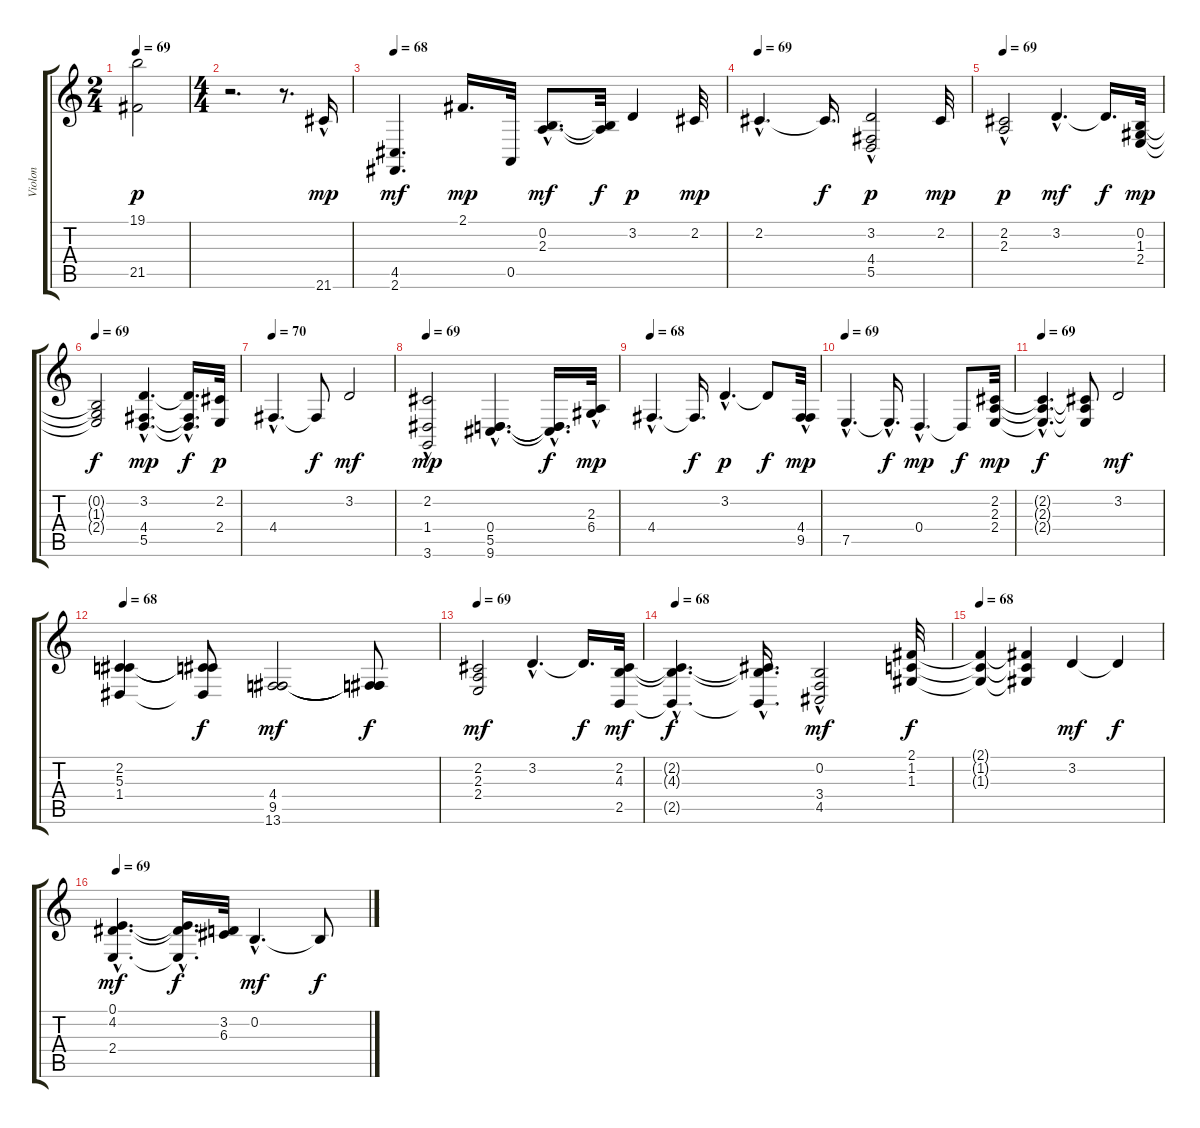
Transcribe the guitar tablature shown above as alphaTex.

\track ("Violon " "Violon ") {instrument violin}
\staff {score tabs}
\tuning (E4 B3 G3 D3 A2 E2) {hide}
\ts (2 4)
\tempo 69
\clef g2
\ks c
(19.1 21.5).2{dy p} |
\ts (4 4)
r.2{d} r.8{d} 21.6{hac}.16{dy mp} |
\tempo 68
(4.5 2.6).4{d dy mf} 2.1.16{d dy mp} 0.5.32 (0.2{hac} 2.3{hac}).8{d dy mf} (0.2{t} 2.3{t}).32{dy f} 3.2.4{dy p} 2.2.32{dy mp} |
\tempo 69
2.2{hac}.4{d} 2.2{t}.16{d dy f} (3.2{hac} 4.4 5.5{hac}).2{dy p} 2.2.32{dy mp} |
\tempo 69
(2.2{hac} 2.3).2{dy p} 3.2{hac}.4{d dy mf} 3.2{t}.16{d dy f} (0.2 1.3 2.4).32{dy mp} |
\tempo 69
(0.2{t} 1.3{t} 2.4{t}).2{dy f} (3.2{hac} 4.4{hac} 5.5{hac}).4{d dy mp} (3.2{hac t} 4.4{hac t} 5.5{hac t}).16{d dy f} (2.2 2.4).32{dy p} |
\tempo 70
4.4{hac}.4{d} 4.4{t}.8{dy f} 3.2.2{dy mf} |
\tempo 69
(2.2{hac} 1.4 3.6{hac}).2{dy mp} (0.4{hac} 5.5{hac} 9.6{hac}).4{d} (0.4{hac t} 5.5{hac t} 9.6{hac t}).16{d dy f} (2.3{hac} 6.4).32{dy mp} |
\tempo 68
4.4{hac}.4{d} 4.4{t}.16{d dy f} 3.2{hac}.4{d dy p} 3.2{t}.8{dy f} (4.4{hac} 9.5{hac}).32{dy mp} |
\tempo 69
7.5{hac}.4{d} 7.5{hac t}.16{d dy f} 0.4{hac}.4{d dy mp} 0.4{t}.8{dy f} (2.2 2.3 2.4).32{dy mp} |
\tempo 69
(2.2{hac t} 2.3{hac t} 2.4{hac t}).4{d dy f} (2.2{t} 2.3{t} 2.4{t}).8 3.2.2{dy mf} |
\tempo 68
(2.2 5.3 1.4).4 (2.2{t} 5.3{t} 1.4{t}).8{dy f} (4.4 9.5 13.6).2{dy mf} (4.4{t} 9.5{t} 13.6{t}).8{dy f} |
\tempo 69
(2.2 2.3 2.4).2{dy mf} 3.2{hac}.4{d} 3.2{t}.16{d dy f} (2.2 4.3 2.5).32{dy mf} |
\tempo 68
(2.2{hac t} 4.3{hac t} 2.5{hac t}).4{d dy f} (2.2{hac t} 4.3{t} 2.5{hac t}).16{d} (0.2{hac} 3.4 4.5).2{dy mf} (2.1 1.2 1.3).32{dy f} |
\tempo 68
(2.1{t} 1.2{t} 1.3{t}).4 (2.1{t} 1.2{t} 1.3{t}).4 3.2.4{dy mf} 3.2{t}.4{dy f} |
\tempo 69
(0.1{hac} 4.2{hac} 2.4{hac}).4{d dy mf} (0.1{t} 4.2{hac t} 2.4{hac t}).16{d dy f} (3.2 6.3).32 0.2{hac}.4{d dy mf} 0.2{t}.8{dy f}
